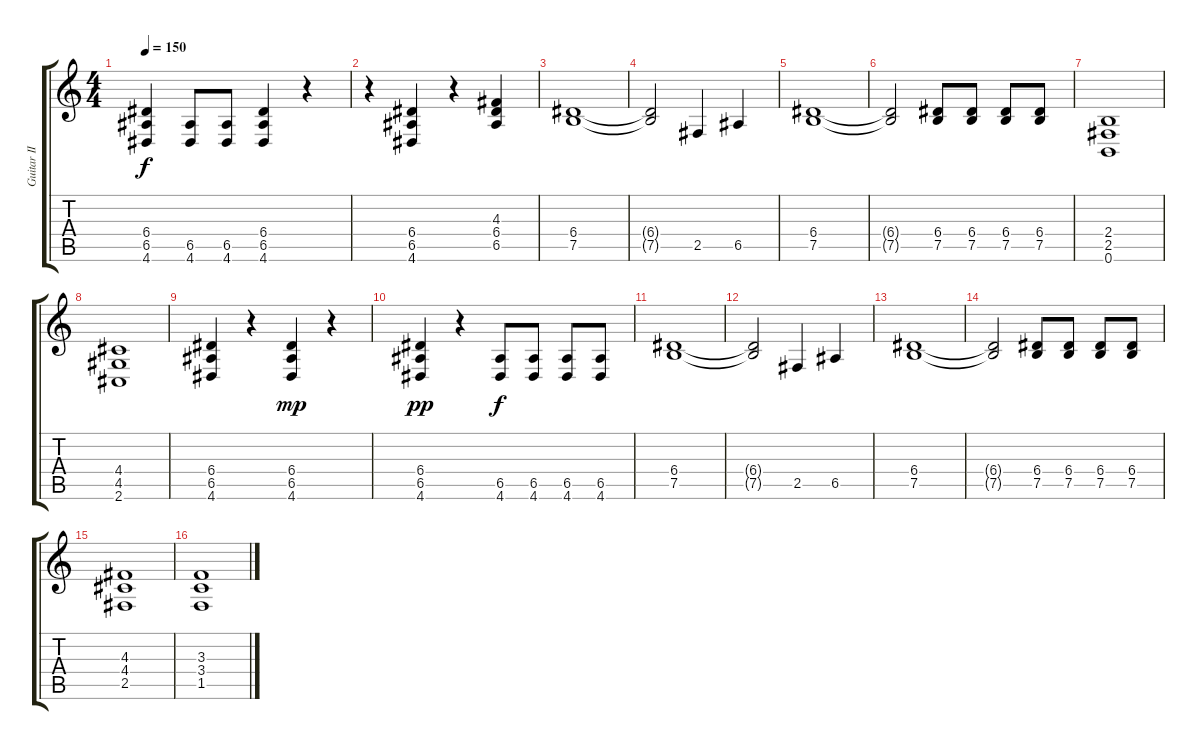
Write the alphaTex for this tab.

\track ("Guitar II" "Guitar II") {instrument distortionguitar}
\staff {score tabs}
\tuning (B3 Gb3 D3 A2 E2 B1) {hide}
\ts (4 4)
\tempo 150
\clef g2
\ks c
(6.4 6.5 4.6).4{dy f} (6.5 4.6).8 (6.5 4.6).8 (6.4 6.5 4.6).4 r.4 |
r.4 (6.4 6.5 4.6).4 r.4 (4.3 6.4 6.5).4 |
(6.4 7.5).1 |
(6.4{t} 7.5{t}).2 2.5.4 6.5.4 |
(6.4 7.5).1 |
(6.4{t} 7.5{t}).2 (6.4 7.5).8 (6.4 7.5).8 (6.4 7.5).8 (6.4 7.5).8 |
(2.4 2.5 0.6).1 |
(4.4 4.5 2.6).1 |
(6.4 6.5 4.6).4 r.4 (6.4 6.5 4.6).4{dy mp} r.4 |
(6.4 6.5 4.6).4{dy pp} r.4 (6.5 4.6).8{dy f} (6.5 4.6).8 (6.5 4.6).8 (6.5 4.6).8 |
(6.4 7.5).1 |
(6.4{t} 7.5{t}).2 2.5.4 6.5.4 |
(6.4 7.5).1 |
(6.4{t} 7.5{t}).2 (6.4 7.5).8 (6.4 7.5).8 (6.4 7.5).8 (6.4 7.5).8 |
(4.3 4.4 2.5).1 |
(3.3 3.4 1.5).1
